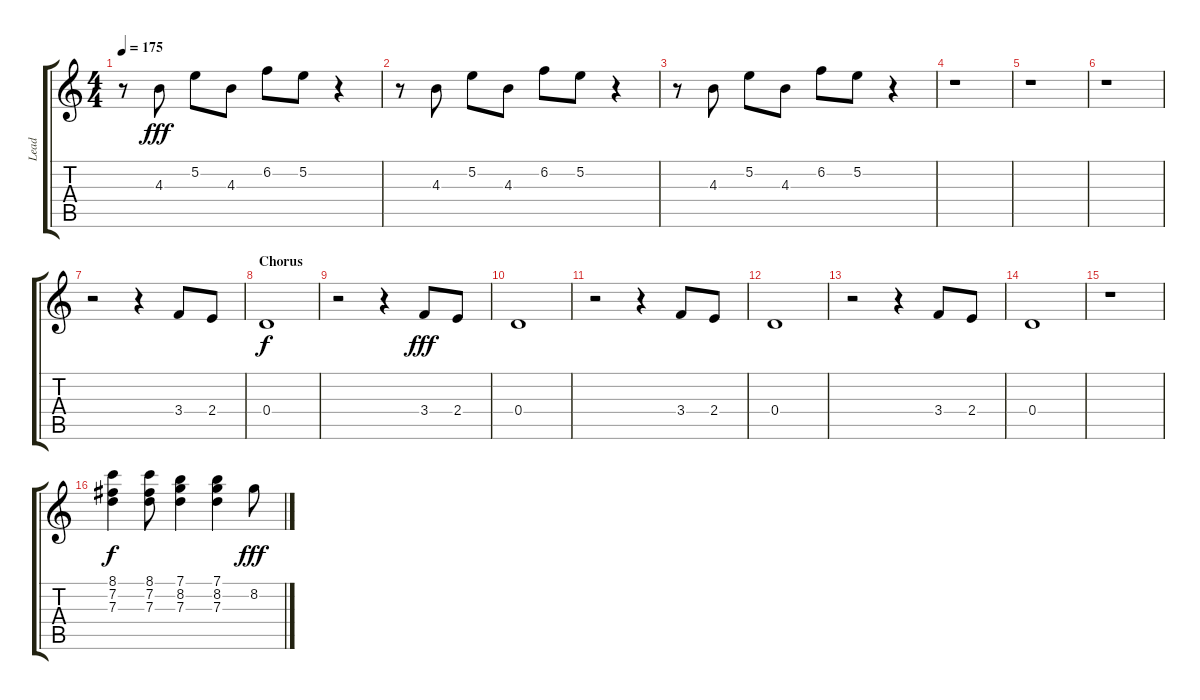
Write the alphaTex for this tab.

\track ("Lead" "Lead") {instrument electricguitarclean}
\staff {score tabs}
\tuning (E4 B3 G3 D3 A2 E2) {hide}
\ts (4 4)
\tempo 175
\clef g2
\ks c
r.8{dy fff} 4.3.8 5.2.8 4.3.8 6.2.8 5.2.8 r.4 |
r.8 4.3.8 5.2.8 4.3.8 6.2.8 5.2.8 r.4 |
r.8 4.3.8 5.2.8 4.3.8 6.2.8 5.2.8 r.4 |
r.1 |
r.1 |
r.1 |
r.2 r.4 3.4.8{volume 11 instrument overdrivenguitar} 2.4.8 |
\section ("" "Chorus")
0.4.1{dy f} |
r.2 r.4 3.4.8{dy fff} 2.4.8 |
0.4.1 |
r.2 r.4 3.4.8 2.4.8 |
0.4.1 |
r.2 r.4 3.4.8 2.4.8 |
0.4.1 |
r.1 |
(8.1 7.2 7.3).4{dy f} (8.1 7.2 7.3).8 (7.1 8.2 7.3).4 (7.1 8.2 7.3).4 8.2.8{dy fff}
